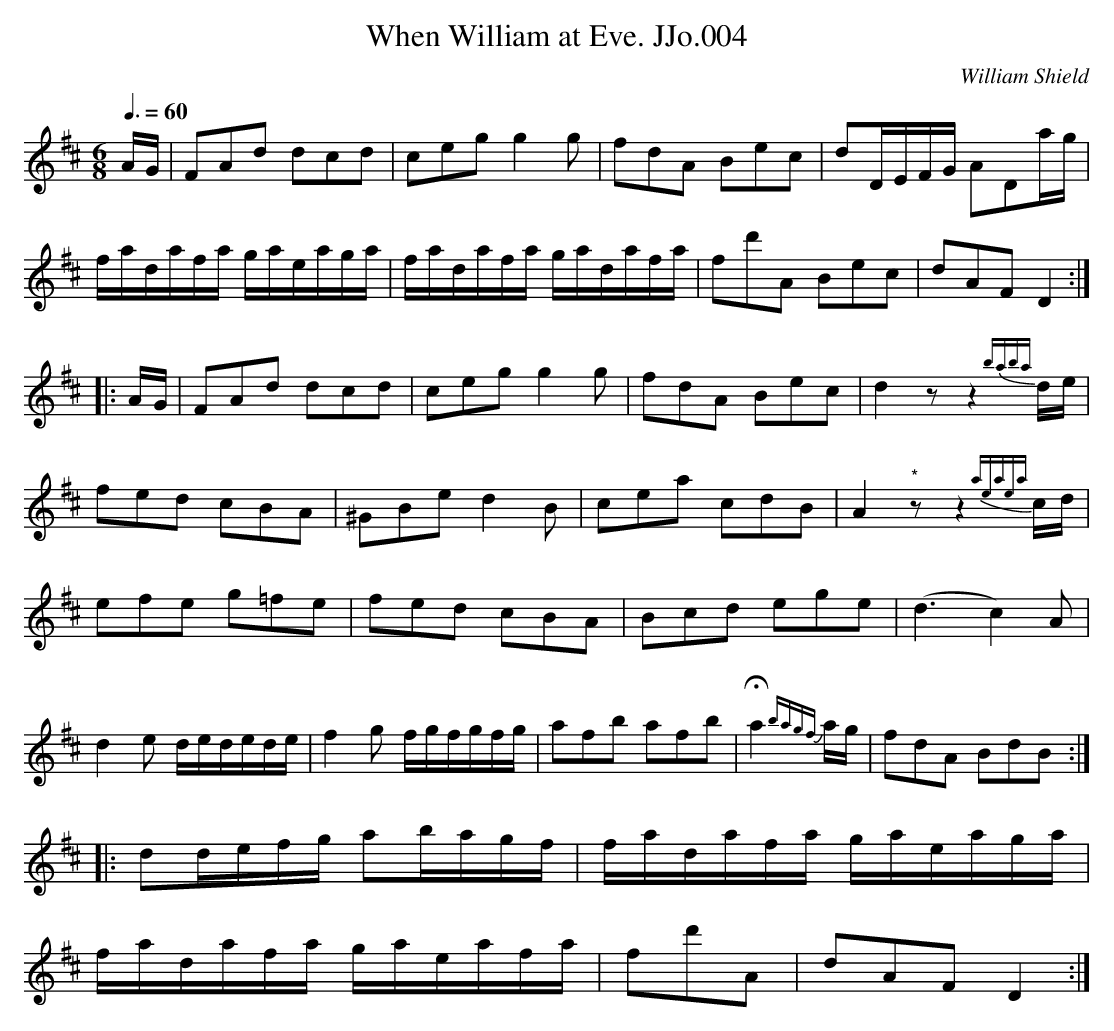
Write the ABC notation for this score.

X:1
T:When William at Eve. JJo.004
C:William Shield
L:1/8
M:6/8
Q:3/8=60
K:D
A/G/|FAd dcd|ceg g2g|fdA Bec|dD/E/F/G/ ADa/g/|!
f/a/d/a/f/a/ g/a/e/a/g/a/|f/a/d/a/f/a/ g/a/d/a/f/a/|\
fd'A Bec|dAF D2:|!
|:A/G/|FAd dcd|ceg g2g|fdA Bec|d2zz2{baba}d/e/|!
fed cBA|^GBe d2B|cea cdB|A2"^*"zz2{aeaea}c/d/|!
efe g=fe|fed cBA|Bcd ege|(d3 c2) A|!
d2e d/e/d/e/d/e/|f2g f/g/f/g/f/g/|afb afb|Ha2 {bagf}a/g/|fdA BdB:|!
|:dd/e/f/g/ ab/a/g/f/|f/a/d/a/f/a/ g/a/e/a/g/a/|!
f/a/d/a/f/a/ g/a/e/a/f/a/|fd'A|dAF D2:|
